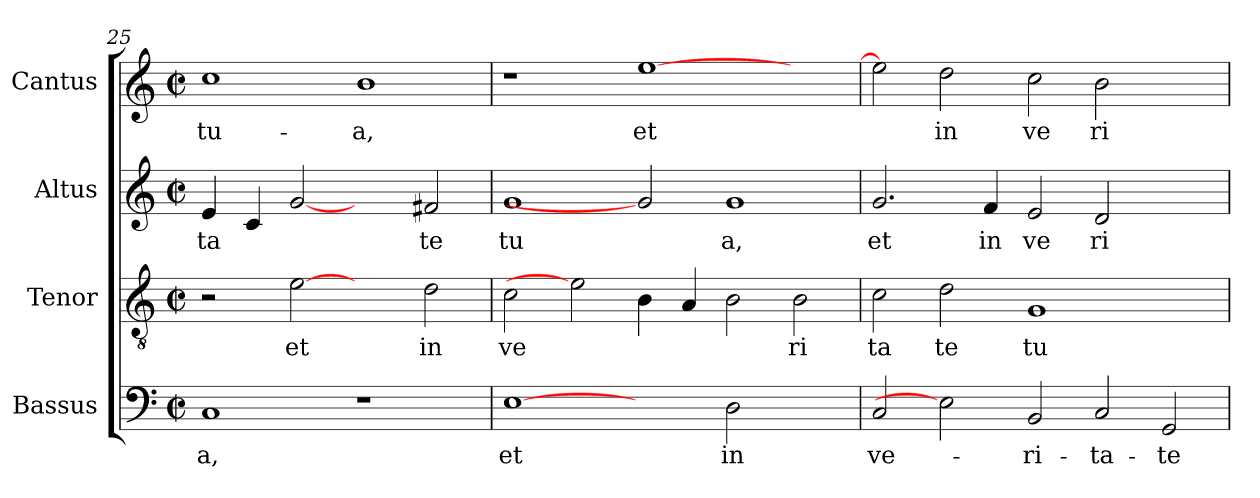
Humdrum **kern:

**kern	**text	**kern	**text	**kern	**text	**kern	**text
*part4	*part4	*part3	*part3	*part2	*part2	*part1	*part1
*staff4	*staff4	*staff3	*staff3	*staff2	*staff2	*staff1	*staff1
*I"Bassus	*	*I"Tenor	*	*I"Altus	*	*I"Cantus	*
*clefF4	*	*clefGv2	*	*clefG2	*	*clefG2	*
*k[]	*	*k[]	*	*k[]	*	*k[]	*
*C:	*	*C:	*	*C:	*	*C:	*
*M2/2	*	*M2/2	*	*M2/2	*	*M2/2	*
*met(c|)	*	*met(c|)	*	*met(c|)	*	*met(c|)	*
=25	=25	=25	=25	=25	=25	=25	=25
!	!LO:LY:b:cj	!	!	!	!LO:LY:b:cj	!	!LO:LY:b:cj
1C	a,	2r	.	4e/	-ta-	1cc	tu-
!	!	!	!	!	!LO:LY:b:cj	!	!
.	.	.	.	4c/	--	.	.
!	!	!	!LO:LY:b:cj	!	!LO:LY:b:cj	!	!
.	.	[2e	et	[2g	--	.	.
!	!	!	!	!	!	!	!LO:LY:b:cj
1r	.	2ryy	.	2ryy	.	1b	-a,
!	!	!	!LO:LY:b:cj	!	!LO:LY:b:cj	!	!
.	.	2d\	in	2f#X/	-te	.	.
!!LO:LB:g=z
=26	=26	=26	=26	=26	=26	=26	=26
!	!LO:LY:b:cj	!	!LO:LY:b:cj	!	!LO:LY:b:cj	!	!
[1E	et	2c\	ve	1g	tu	1r	.
.	.	2e]	.	.	.	.	.
!	!	!	!LO:LY:b:cj	!	!	!	!LO:LY:b:cj
2ryy	.	4B\	.	2g]	.	[>1ee	et
!	!	!	!LO:LY:b:cj	!	!	!	!
.	.	4A/	.	.	.	.	.
!	!LO:LY:b:cj	!	!LO:LY:b:cj	!	!LO:LY:b:cj	!	!
2D\	in	2B\	.	1g	a,	.	.
!	!	!	!LO:LY:b:cj	!	!	!	!
2ryy	.	2B\	ri	.	.	2ryy	.
=27	=27	=27	=27	=27	=27	=27	=27
!	!LO:LY:b:cj	!	!LO:LY:b:cj	!	!LO:LY:b:cj	!	!LO:LY:b:cj
2C/	ve-	2c\	ta	2.g/	et	2ee\]	.
!	!	!	!LO:LY:b:cj	!	!	!	!LO:LY:b:cj
2E]	.	2d\	te	.	.	2dd\	in
!	!	!	!	!	!LO:LY:b:cj	!	!
.	.	.	.	4f/	in	.	.
!	!LO:LY:b:cj	!	!LO:LY:b:cj	!	!LO:LY:b:cj	!	!LO:LY:b:cj
2BB/	-ri-	1G	tu	2e/	ve	2cc\	ve
!	!LO:LY:b:cj	!	!	!	!LO:LY:b:cj	!	!LO:LY:b:cj
2C/	-ta-	.	.	2d/	ri	2b\	ri
!	!LO:LY:b:cj	!	!	!	!	!	!
2GG/	-te	2ryy	.	2ryy	.	2ryy	.
=	=	=	=	=	=	=	=
*-	*-	*-	*-	*-	*-	*-	*-
